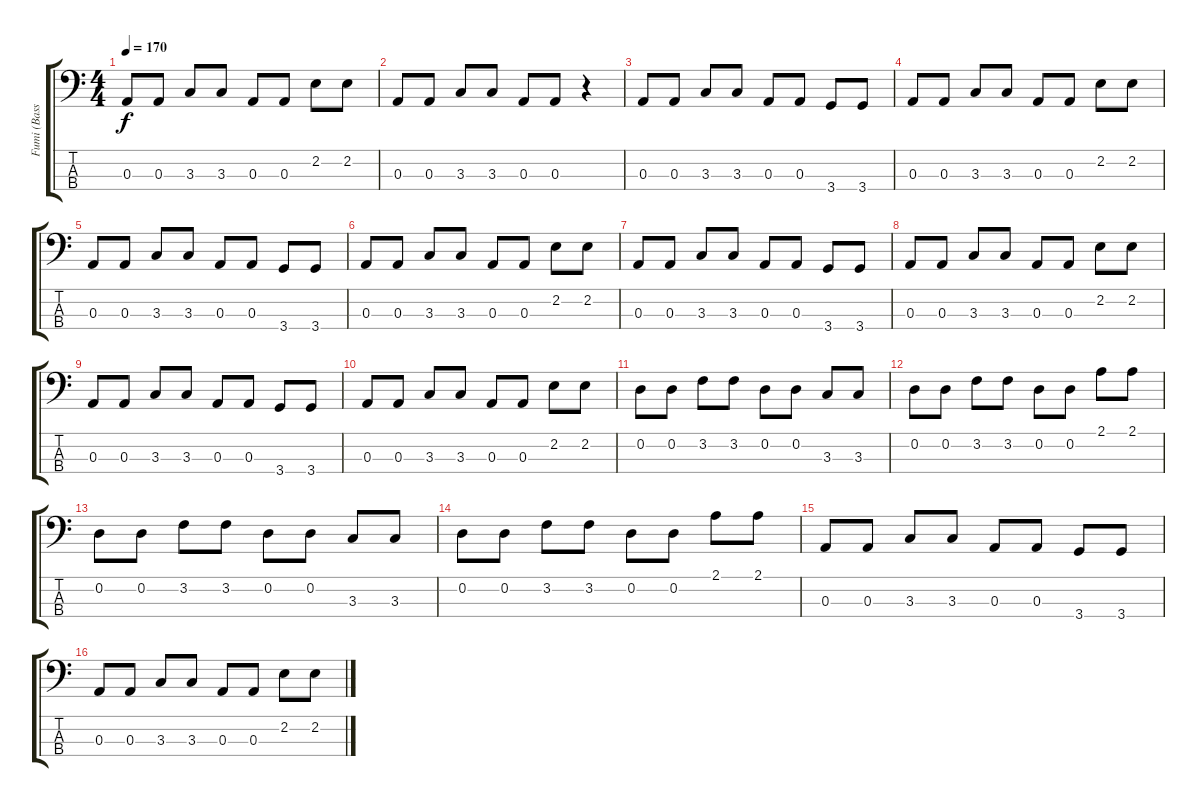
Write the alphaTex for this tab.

\track ("Fumi (Bass)" "Fumi (Bass") {instrument fretlessbass}
\staff {score tabs}
\tuning (G2 D2 A1 E1) {hide}
\ts (4 4)
\tempo 170
\clef f4
\ks c
0.3.8{dy f} 0.3.8 3.3.8 3.3.8 0.3.8 0.3.8 2.2.8 2.2.8 |
0.3.8 0.3.8 3.3.8 3.3.8 0.3.8 0.3.8 r.4 |
0.3.8 0.3.8 3.3.8 3.3.8 0.3.8 0.3.8 3.4.8 3.4.8 |
0.3.8 0.3.8 3.3.8 3.3.8 0.3.8 0.3.8 2.2.8 2.2.8 |
0.3.8 0.3.8 3.3.8 3.3.8 0.3.8 0.3.8 3.4.8 3.4.8 |
0.3.8 0.3.8 3.3.8 3.3.8 0.3.8 0.3.8 2.2.8 2.2.8 |
0.3.8 0.3.8 3.3.8 3.3.8 0.3.8 0.3.8 3.4.8 3.4.8 |
0.3.8 0.3.8 3.3.8 3.3.8 0.3.8 0.3.8 2.2.8 2.2.8 |
0.3.8 0.3.8 3.3.8 3.3.8 0.3.8 0.3.8 3.4.8 3.4.8 |
0.3.8 0.3.8 3.3.8 3.3.8 0.3.8 0.3.8 2.2.8 2.2.8 |
0.2.8 0.2.8 3.2.8 3.2.8 0.2.8 0.2.8 3.3.8 3.3.8 |
0.2.8 0.2.8 3.2.8 3.2.8 0.2.8 0.2.8 2.1.8 2.1.8 |
0.2.8 0.2.8 3.2.8 3.2.8 0.2.8 0.2.8 3.3.8 3.3.8 |
0.2.8 0.2.8 3.2.8 3.2.8 0.2.8 0.2.8 2.1.8 2.1.8 |
0.3.8 0.3.8 3.3.8 3.3.8 0.3.8 0.3.8 3.4.8 3.4.8 |
0.3.8 0.3.8 3.3.8 3.3.8 0.3.8 0.3.8 2.2.8 2.2.8
